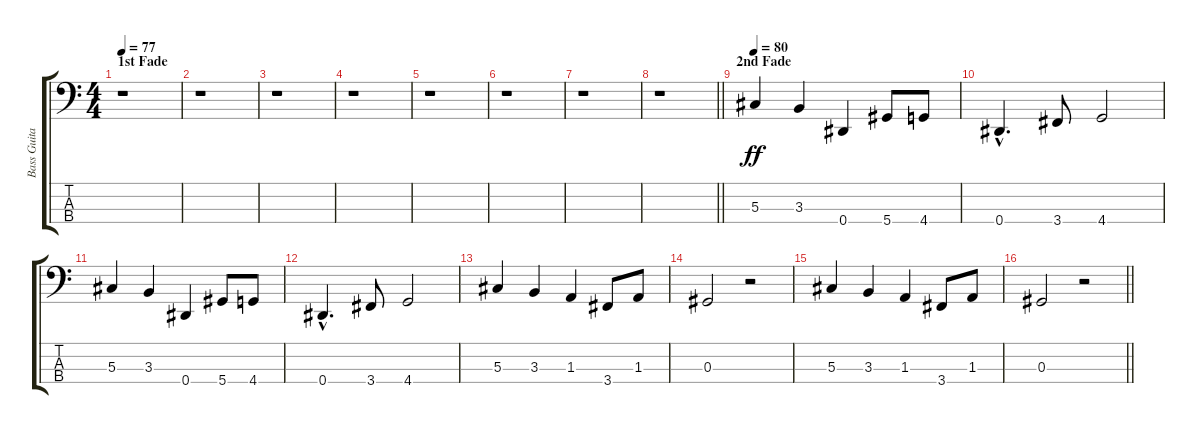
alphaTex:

\track ("Bass Guitar" "Bass Guita") {instrument electricbassfinger}
\staff {score tabs}
\tuning (Gb2 Db2 Ab1 Eb1) {hide}
\ts (4 4)
\section ("" "1st Fade")
\tempo 77
\clef f4
\ks c
r.1{dy f} |
r.1 |
r.1 |
r.1 |
r.1 |
r.1 |
r.1 |
\barLineRight lightlight
r.1 |
\section ("" "2nd Fade")
\tempo 80
5.3.4{dy ff} 3.3.4 0.4.4 5.4.8 4.4.8 |
0.4{hac}.4{d} 3.4.8 4.4.2 |
5.3.4 3.3.4 0.4.4 5.4.8 4.4.8 |
0.4{hac}.4{d} 3.4.8 4.4.2 |
5.3.4 3.3.4 1.3.4 3.4.8 1.3.8 |
0.3.2 r.2 |
5.3.4 3.3.4 1.3.4 3.4.8 1.3.8 |
\barLineRight lightlight
0.3.2 r.2
